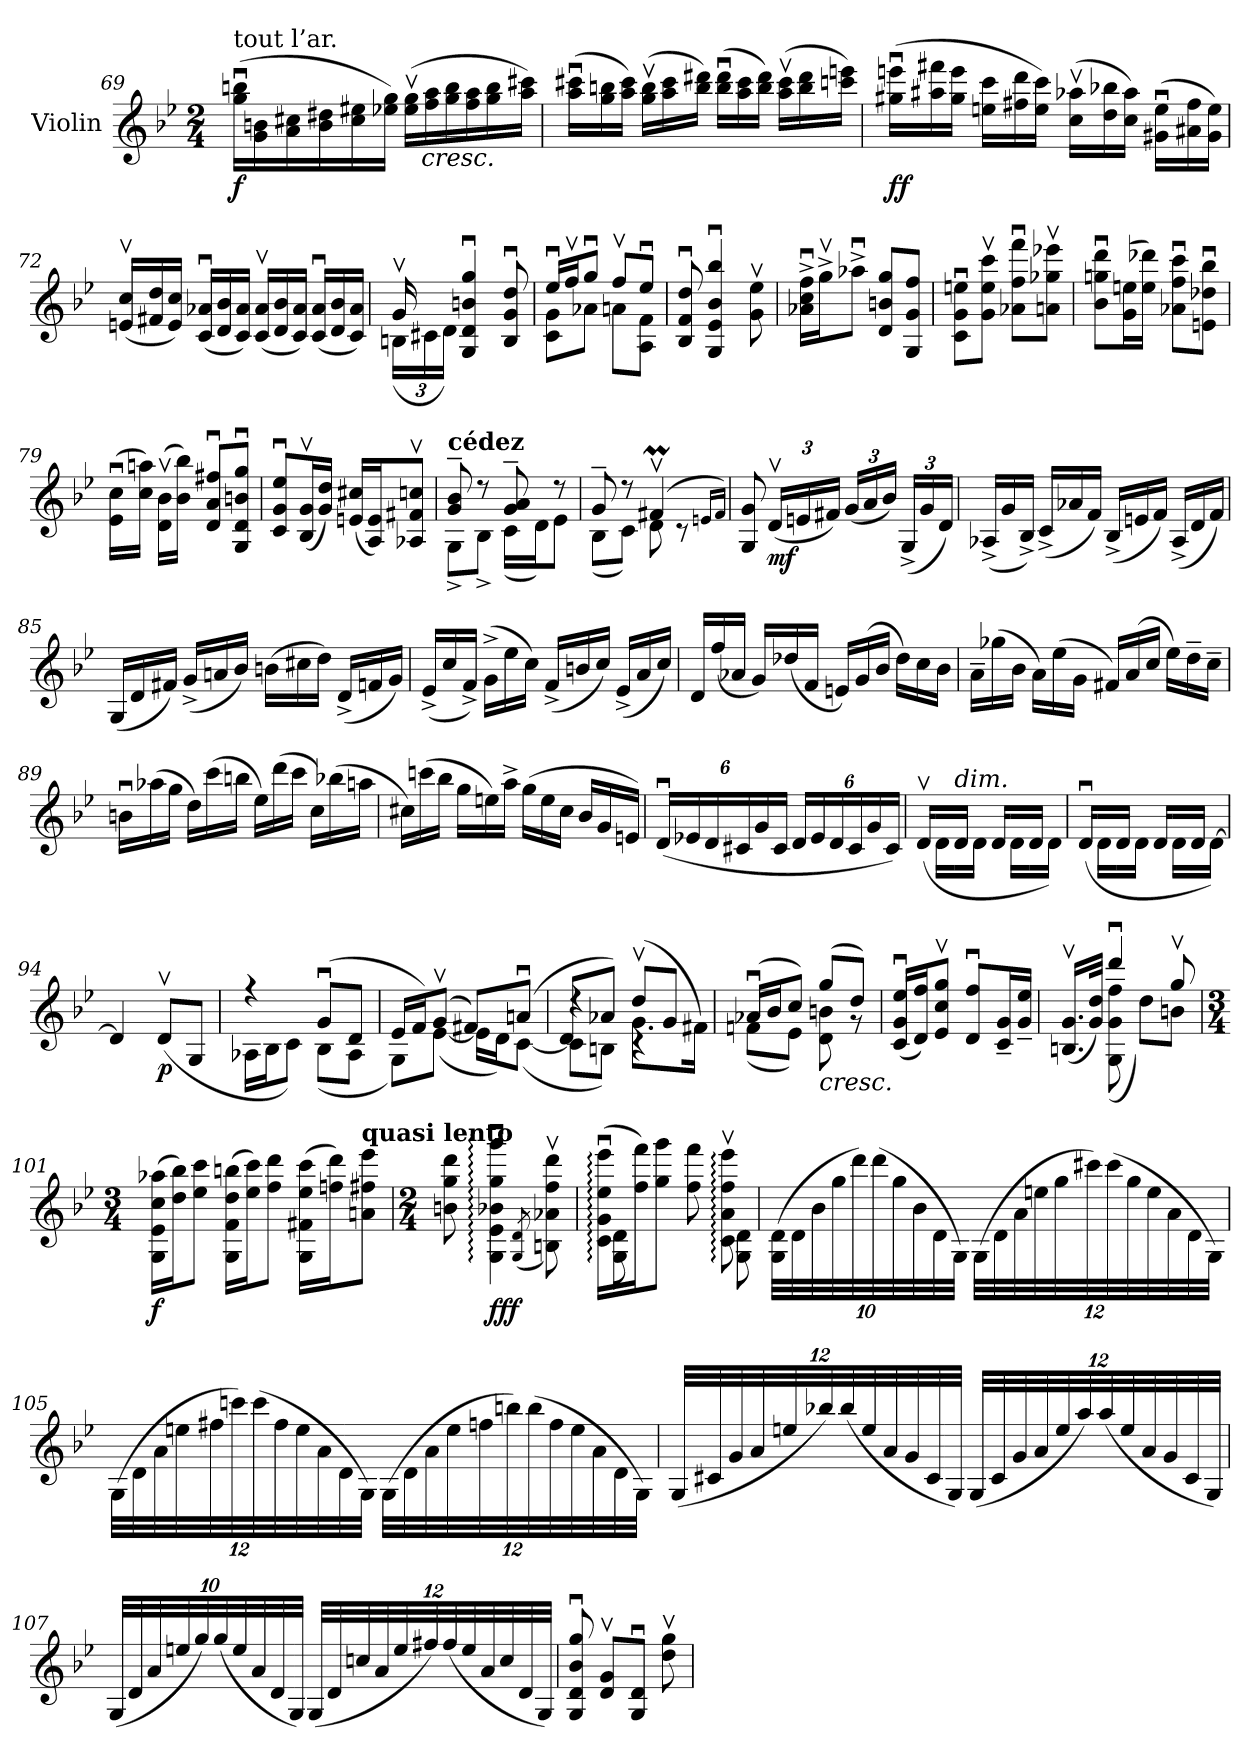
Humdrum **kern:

**kern	**dynam
*part1	*part1
*staff1	*staff1
*I"Violin	*
*I'Vln.	*
*clefG2	*
*k[b-e-]	*
*M2/4	*
*Xtuplet	*
=69	=69
!LO:TX:a:t=tout l’ar.	!
!	!LO:DY:b
(>24gg\u 24bbn\uLL	f
24g\ 24bn\	.
24a\ 24cc#X\	.
24b\ 24dd#X\	.
24cc#\ 24ee#X\	.
24ee-X\ 24gg\JJ)	.
(>24ee-\v 24gg\vLL	.
!LO:TX:b:i:t=cresc.	!
24ff\ 24aa\	.
24gg\ 24bb\	.
24ff\ 24aa\	.
24gg\ 24bb\	.
24aa\ 24ccc#X\JJ)	.
!!LO:LB:g=z
=70	=70
(>24aa\u 24ccc#X\uLL	.
24gg\ 24bbn\	.
24aa\ 24ccc#\JJ)	.
(>24gg\v 24bb\vLL	.
24aa\ 24ccc#\	.
24bb\ 24ddd#X\JJ)	.
(>24bb\u 24ddd#\uLL	.
24aa\ 24ccc#\	.
24bb\ 24ddd#\JJ)	.
(>24aa\v 24ccc#\vLL	.
24bb\ 24ddd#\	.
24cccn\ 24eeen\JJ)	.
=71	=71
!	!LO:DY:b
(>24gg#X\u 24eeen\uLL	ff
24aa#X\ 24fff#X\	.
24gg#\ 24eee\JJ	.
24een\ 24ccc\LL	.
24ff#X\ 24ddd\	.
24ee\ 24ccc\JJ)	.
(>24cc\v 24aa-X\vLL	.
24dd\ 24bb-X\	.
24cc\ 24aa-\JJ)	.
(>24g#X\u 24ee\uLL	.
24a#X\ 24ff#\	.
24g#\ 24ee\JJ)	.
=72	=72
(<24en/v 24cc/vLL	.
24f#X/ 24dd/	.
24e/ 24cc/JJ)	.
(<24c/u 24a-X/uLL	.
24d/ 24b-/	.
24c/ 24a-/JJ)	.
(<24c/v 24a-/vLL	.
24d/ 24b-/	.
24c/ 24a-/JJ)	.
(<24c/u 24a-/uLL	.
24d/ 24b-/	.
24c/ 24a-/JJ)	.
!!LO:LB:g=z
=73	=73
*^	*
*	*tuplet	*
*	*Xbrackettup	*
24gv/	(<24Bn\LL	.
12ryy	24c#X\	.
.	24d\JJ)	.
!	!	!LO:DY:b
!	!	!LO:DY:n=1:b
4G/u 4d/u 4bn/u 4gg/u	4.ryy	f other-dynamics
8B/u 8g/u 8dd/u	.	.
=74	=74	=74
16ee-u/LL	8c\ 8g\L	.
16ffv/J	.	.
8ggu/J	8a-X\J	.
8ffv/L	8an\L	.
8ee-u/J	8A\ 8f\J	.
*v	*v	*
=75	=75
8B-/u 8f/u 8dd/u	.
4G/u 4e-/u 4b-/u 4bb-/u	.
8g\v 8ee-\v	.
=76	=76
16a-X\u^ 16cc\u^ 16ff\u^LL	.
16ggv^\J	.
8aa-Xu^\J	.
8d/ 8bn/ 8gg/L	.
8G/ 8g/ 8ff/J	.
=77	=77
8c\u 8g\u 8een\uL	.
8g\v 8ee\v 8ccc\vJ	.
8a-X\u 8ff\u 8fff\uL	.
8an\v 8gg-X\v 8eee-X\vJ	.
!!LO:LB:g=z
=78	=78
8b-\u 8ggn\u 8ddd\uL	.
(>16g\ 16een\L	.
16ee\ 16ddd-X\JJ)	.
8a-X\u 8ff\u 8ccc\uL	.
8en\u 8dd-X\u 8bb-\uJ	.
=79	=79
(>16e-\u 16cc\uLL	.
16cc\ 16aan\JJ)	.
(>16d\v 16b-\vLL	.
16b-\ 16bb-\JJ)	.
8d/u 8a/u 8ff#X/uL	.
8G/u 8d/u 8bn/u 8gg/uJ	.
=80	=80
8c/u 8g/u 8ee-/uL	.
(<16B-/v 16g/vL	.
16g/ 16dd/JJ)	.
(<16en/ 16cc#X/LL	.
16A/ 16e/J)	.
8A-X/v 8f#X/v 8ccn/vJ	.
=81	=81
*^	*
!LO:TX:a:B:t=cédez	!	!
8g/~ 8b-/~	8G^\L	.
8r	8B-^\J	.
8g/~ 8a/~	(<16c\LL	.
.	16d\J)	.
8r	8e-\J	.
=82	=82	=82
8g~/	(<8B-\L	.
8r	8c\J)	.
(>4f#Xmv/	8d\	.
.	8rc	.
*v	*v	*
16qen/LL	.
16qf#/JJ)	.
!!LO:PB:g=z
=83	=83
8G/ 8g/	.
!	!LO:DY:b
(<24dv/LL	mf
24en/	.
24f#X/JJ)	.
(<24g/LL	.
24a/	.
24b-/JJ)	.
(<24G^/LL	.
24g/	.
24d/JJ)	.
=84	=84
*Xtuplet	*
(<24A-X^/LL	.
24g/	.
24B-^/JJ)	.
(<24c^/LL	.
24a-X/	.
24f/JJ)	.
(<24B-^/LL	.
24en/	.
24f/JJ)	.
(<24A-^/LL	.
24d/	.
24f/JJ)	.
=85	=85
(<24G/LL	.
24d/	.
24f#X/JJ)	.
(<24g^/LL	.
24an/	.
24b-/JJ)	.
(>24bn\LL	.
24cc#X\	.
24dd\JJ)	.
(<24d^/LL	.
24fn/	.
24g/JJ)	.
!!LO:LB:g=z
=86	=86
(<24e-^/LL	.
24cc/	.
24f^/JJ)	.
(>24g^\LL	.
24ee-\	.
24cc\JJ)	.
(<24f^/LL	.
24bn/	.
24cc/JJ)	.
(<24e-^/LL	.
24a/	.
24cc/JJ)	.
=87	=87
24d/LL	.
(<24ff/	.
24a-X/JJ	.
24g/LL)	.
(<24dd-X/	.
24f/JJ	.
24en/LL)	.
(>24g/	.
24b-/JJ	.
24dd-\LL)	.
24cc\	.
24b-\JJ	.
=88	=88
24a~\LL	.
(>24gg-X\	.
24b-\JJ	.
24a\LL)	.
(>24ee-\	.
24g\JJ	.
24f#X/LL)	.
(>24a/	.
24cc/JJ	.
24ee-\LL)	.
24dd~\	.
24cc~\JJ	.
!!LO:LB:g=z
=89	=89
24bnu\LL	.
(>24aa-X\	.
24gg\JJ	.
24dd\LL)	.
(>24ccc\	.
24bbn\JJ	.
24ee-\LL)	.
(>24ddd\	.
24ccc\JJ	.
24cc\LL)	.
(>24bb-X\	.
24aan\JJ	.
=90	=90
24cc#X\LL)	.
(>24cccn\	.
24bb-\JJ	.
24gg\LL	.
24een\)	.
24aa^\JJ	.
(>24gg\LL	.
24ee\	.
24cc#\JJ	.
24b-/LL	.
24g/	.
24en/JJ)	.
=91	=91
*tuplet	*
(<24du/LL	.
24e-X/	.
24d/	.
24c#X/	.
24g/	.
24c#/JJ	.
24d/LL	.
24e-/	.
24d/	.
24c#/	.
24g/	.
24c#/JJ)	.
!!LO:LB:g=z
=92	=92
*^	*
(>16dv/LL	16ryy	.
16ryy	16d<\LL	.
!LO:TX:a:i:t=dim.	!	!
16d/JJ	16ryy	.
16ryy	16d\JJ	.
16d/LL	16ryy	.
16ryy	16d\LL	.
16d/JJ	16ryy	.
16ryy	16d\JJ)	.
=93	=93	=93
(>16du/LL	16ryy	.
16ryy	16d\LL	.
16d/JJ	16ryy	.
16ryy	16d\JJ	.
16d/LL	16ryy	.
16ryy	16d\LL	.
16d/JJ	16ryy	.
16ryy	[16d\JJ)	.
=94	=94	=94
!LO:TX:i:t=calmato	!	!
*v	*v	*
4d/]	.
!	!LO:DY:b
(>8dv/L	p
8G/J	.
=95	=95
*^	*
4rff	16A-X\LL	.
.	16B-\J	.
.	8c\J)	.
(>8gu/L	(<8B-\L	.
8d/J	8A-\J	.
!!LO:LB:g=z	!!
=96	=96	=96
16e-/LL	8G\L)	.
16f/J)	.	.
(>8gv/J	(<[8e-\J	.
8f#X/L)	16e-\LL]	.
.	16d\J)	.
(>8anu/J	(<[8c\J	.
=97	=97	=97
*	*^	*
4rdd	8c\L]	8d/L	.
.	8Bn\J)	8a-X/J)	.
(>8ddv/L	4rc	8.g<\L	.
8g/J	.	.	.
.	.	16f#X\Jk)	.
*	*v	*v	*
=98	=98	=98
(>16a-Xu/LL	(<8fn\L	.
16b-/J	.	.
8cc/J)	8e-\J)	.
!LO:TX:b:i:t=cresc.	!	!
(>8gg/L	8d\ 8bn\	.
8dd/J)	8rg	.
=99	=99	=99
!LO:TX:b:B:t=allargando	!	!
*v	*v	*
(<16c/u 16g/u 16ee-/uLL	.
16d/ 16ff/J)	.
8e-/v 8cc/v 8gg/vJ	.
8d/u 8ff/uL	.
16c/~ 16g/~L	.
16g/~ 16ee-/~JJ	.
!!LO:LB:g=z
=100	=100
*^	*
(<16.Bn/v 16.g/vLL	8ryy	.
32g/ 32dd/JJk)	.	.
4dddu/	(<8G\ 8g\ 8ff\	.
.	8dd\L)	.
8ggv/	8bn\J	.
*v	*v	*
=101	=101
*M3/4	*
*^	*
!LO:TX:i:t=(sans hâte)	!	!
!	!	!LO:DY:b
*v	*v	*
(>16G\ 16e-\ 16cc\ 16aa-X\LL	f
16dd\ 16bb-\J)	.
8ee-\ 8ccc\J	.
(>16G\ 16f\ 16dd\ 16bbn\LL	.
16ee-\ 16ccc\J)	.
8ff\ 8ddd\J	.
(>16G\ 16f#X\ 16ee-\ 16ccc\LL	.
16ffn\ 16ddd\J)	.
!LO:TX:a:B:t=quasi lento	!
8an\ 8ff#X\ 8eee-\J	.
=102	=102
*M2/4	*
*^	*
8bn\ 8gg\ 8ddd\	8ryy	.
!	!	!LO:DY:b
4e-\:u 4b-X\:u 4gg\:u 4ggg\:u	4G\: 4e-\:	fff
(<8qG/ 8qd/	.	.
8Bn\v 8a-X\v 8ff\v 8ddd\v)	8ryy	.
=103	=103	=103
(>16c\:u 16g\:u 16ee-\:u 16eee-\:uLL	8G\: 8d\:	.
16ff\ 16fff\J)	.	.
8gg\ 8ggg\J	4ryy	.
8ff\ 8fff\	.	.
8c\:v 8a\:v 8ff\:v 8eee-\:v	8G\: 8d\:	.
*v	*v	*
!!LO:LB:g=z
=104	=104
(>40G\ 40d\LLL	.
40d\	.
40b-\	.
40gg\	.
40ddd\)	.
(>40ddd\	.
40gg\	.
40b-\	.
40d\	.
40G\JJJ)	.
(>48G\LLL	.
48d\	.
48a\	.
48een\	.
48gg\	.
48ccc#X\)	.
(>48ccc#\	.
48gg\	.
48ee\	.
48a\	.
48d\	.
48G\JJJ)	.
=105	=105
(>48G\LLL	.
48d\	.
48a\	.
48een\	.
48ff#X\	.
48cccn\)	.
(>48ccc\	.
48ff#\	.
48ee\	.
48a\	.
48d\	.
48G\JJJ)	.
(>48G\LLL	.
48d\	.
48a\	.
48ee\	.
48ffn\	.
48bbn\)	.
(>48bb\	.
48ff\	.
48ee\	.
48a\	.
48d\	.
48G\JJJ)	.
!!LO:LB:g=z
=106	=106
(<48G/LLL	.
48c#X/	.
48g/	.
48a/	.
48een/	.
48bb-X/)	.
(<48bb-/	.
48ee/	.
48a/	.
48g/	.
48c#/	.
48G/JJJ)	.
(<48G/LLL	.
48c#/	.
48g/	.
48a/	.
48ee/	.
48aa/)	.
(<48aa/	.
48ee/	.
48a/	.
48g/	.
48c#/	.
48G/JJJ)	.
=107	=107
(<40G/LLL	.
40d/	.
40a/	.
40een/	.
40gg/)	.
(<40gg/	.
40ee/	.
40a/	.
40d/	.
40G/JJJ)	.
(<48G/LLL	.
48d/	.
48ccn/	.
48a/	.
48ee/	.
48ff#X/)	.
(<48ff#/	.
48ee/	.
48a/	.
48cc/	.
48d/	.
48G/JJJ)	.
!!LO:LB:g=z
=108	=108
8G/u 8d/u 8b-/u 8gg/u	.
8d/v 8g/vL	.
8G/u 8d/uJ	.
8dd\v 8gg\vL	.
=	=
*-	*-
